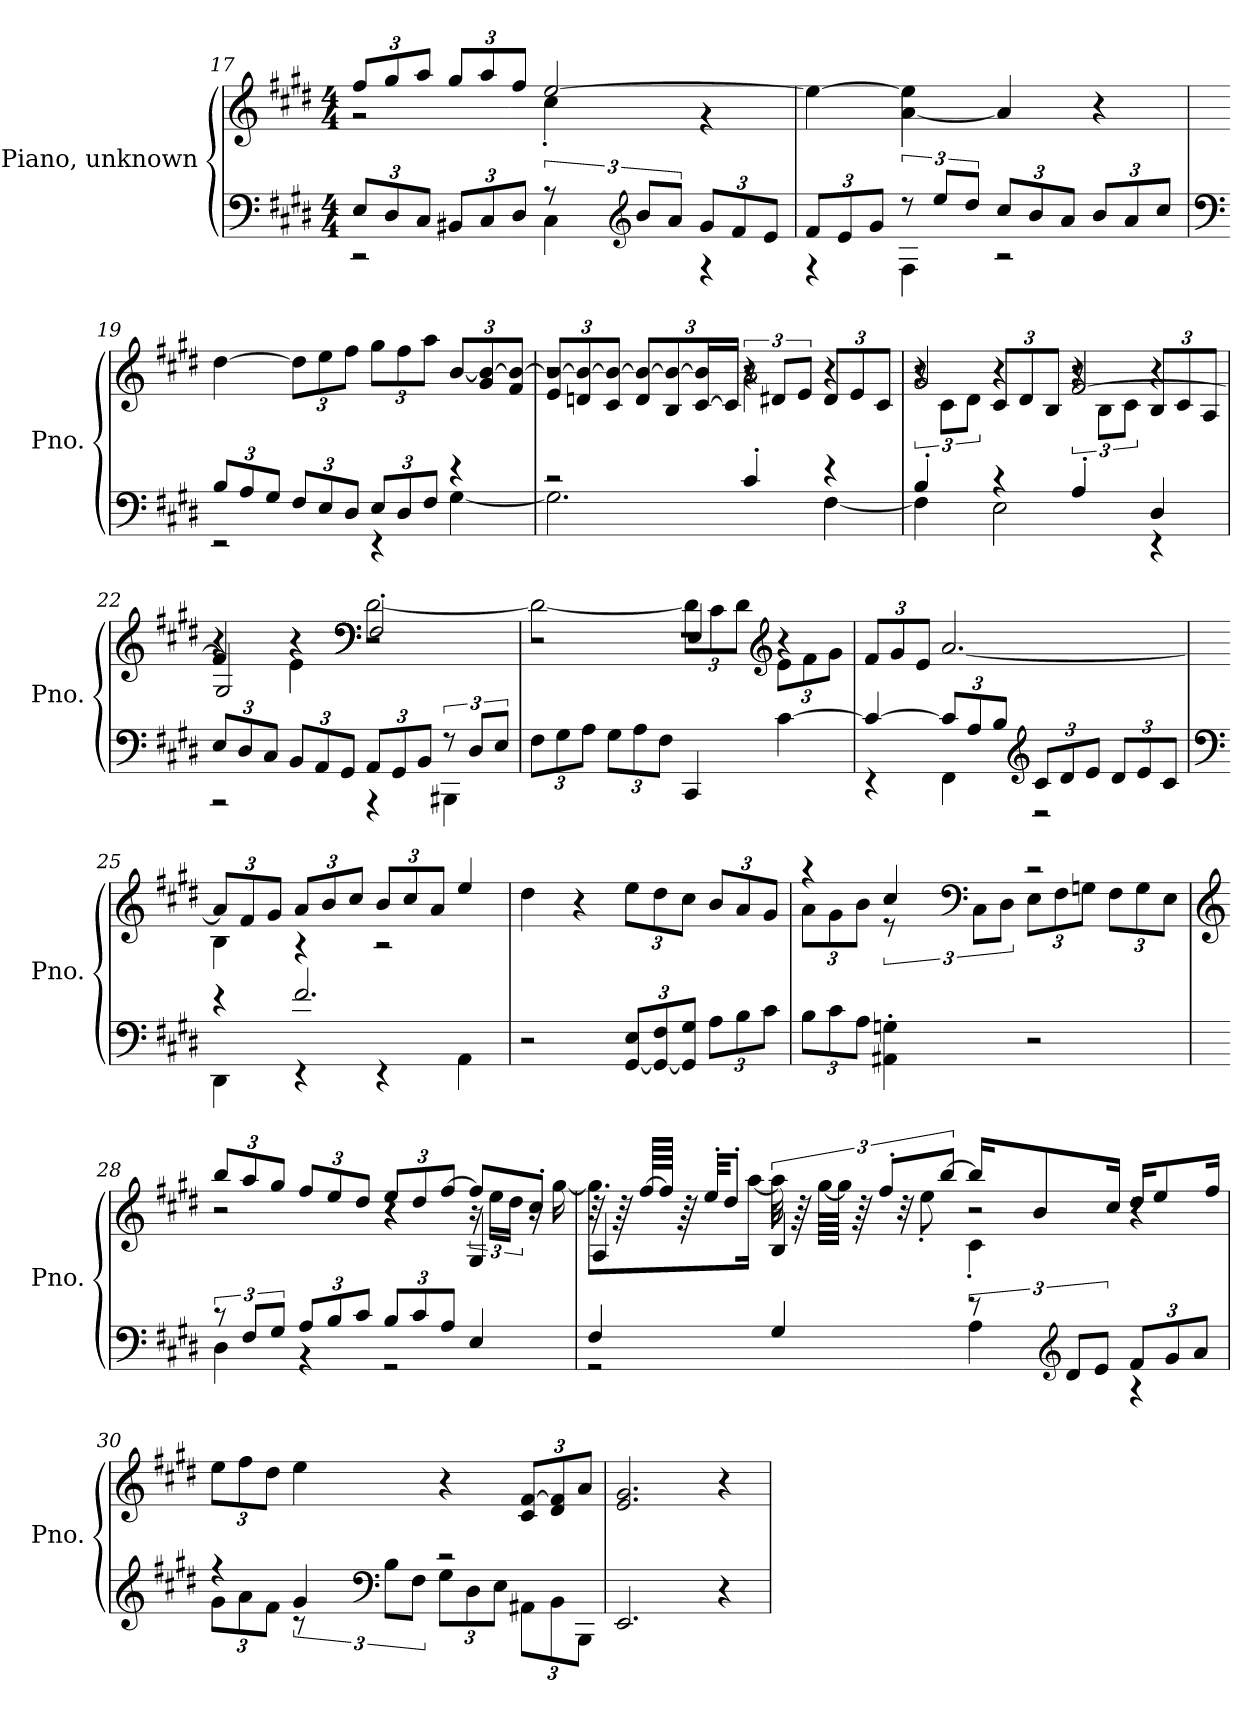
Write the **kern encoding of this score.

**kern	**kern
*part1	*part1
*staff2	*staff1
*I"Piano, unknown	*
*I'Pno.	*
*clefF4	*clefG2
*k[f#c#g#d#]	*k[f#c#g#d#]
*M4/4	*M4/4
*Xbrackettup	*Xbrackettup
=17	=17
*^	*^
12E/L	2r	12ff#/L	2r
12D#/	.	12gg#/	.
12C#/J	.	12aa/J	.
12BB#X/L	.	12gg#/L	.
12C#/	.	12aa/	.
12D#/J	.	12ff#/J	.
*brackettup	*	*	*
12r	4C#\	[2ee/	4cc#'\
*clefG2	*	*	*
12b/L	.	.	.
12a/J	.	.	.
*Xbrackettup	*	*	*
12g#/L	4r	.	4r
12f#/	.	.	.
12e/J	.	.	.
*	*	*v	*v
=18	=18	=18
12f#/L	4r	4ee\_
12e/	.	.
12g#/J	.	.
*brackettup	*	*
12r	4F#\	[4a\ 4ee\]
12ee/L	.	.
12dd#/J	.	.
*Xbrackettup	*	*
12cc#/L	2r	4a/]
12b/	.	.
12a/J	.	.
12b/L	.	4r
12a/	.	.
12cc#/J	.	.
!!LO:LB:g=z
=19	=19	=19
*clefF4	*	*
12B/L	2r	[4dd#\
12A/	.	.
12G#/J	.	.
12F#/L	.	12dd#\L]
12E/	.	12ee\
12D#/J	.	12ff#\J
12E/L	4r	12gg#\L
12D#/	.	12ff#\
12F#/J	.	12aa\J
4r	[4G#\	[12b/L
.	.	12g#/ 12b/_
.	.	12f#/ 12b/_J
=20	=20	=20
*	*	*^
*	*	*	*^
2r	2.G#\]	12e/ 12b/_L	2r	2r
.	.	12dn/ 12b/_	.	.
.	.	12c#/ 12b/_J	.	.
.	.	12d/ 12b/_L	.	.
.	.	12B/ 12b/_	.	.
.	.	[24c#/ 24b/]L	.	.
.	.	24c#/JJ]	.	.
*	*	*brackettup	*	*
4c#'/	.	12r	2a\	4r
.	.	12d#X/L	.	.
.	.	12e/J	.	.
*	*	*	*	*Xbrackettup
4r	[4F#\	4r	.	12d#/L
.	.	.	.	12e/
.	.	.	.	12c#/J
!!LO:LB:g=z	!!	!!
=21	=21	=21	=21	=21
*	*	*	*brackettup	*
4B'/	4F#\]	2g#/	12r	4r
.	.	.	12c#\L	.
.	.	.	12d#\J	.
*	*	*	*	*Xbrackettup
4r	2E\	.	4r	12c#/L
.	.	.	.	12d#/
.	.	.	.	12B/J
*	*	*	*brackettup	*
4A'/	.	[2f#/	12r	4r
.	.	.	12B\L	.
.	.	.	12c#\J	.
*	*	*	*	*Xbrackettup
4D#/	4r	.	4r	12B/L
.	.	.	.	12c#/
.	.	.	.	12A/J
=22	=22	=22	=22	=22
12E/L	2r	4f#/]	4r	2G#/
12D#/	.	.	.	.
12C#/J	.	.	.	.
12BB/L	.	4r	4e\	.
12AA/	.	.	.	.
12GG#/J	.	.	.	.
*	*	*clefF4	*	*
12AA/L	4r	2r	[2d#\	2F#'/
12GG#/	.	.	.	.
12BB/J	.	.	.	.
*brackettup	*	*	*	*
12r	4BBB#X\	.	.	.
12D#/L	.	.	.	.
12E/J	.	.	.	.
*v	*v	*	*	*
=23	=23	=23	=23
*Xbrackettup	*	*	*
12F#\L	1r	2d#\_	2r
12G#\	.	.	.
12A\J	.	.	.
12G#\L	.	.	.
12A\	.	.	.
12F#\J	.	.	.
4CC#/	.	12d#\L]	4E/
.	.	12c#\	.
.	.	12d#\J	.
*	*clefG2	*	*
[4c#\	.	12e\L	4r
.	.	12f#\	.
.	.	12g#\J	.
*	*v	*v	*v
!!LO:LB:g=z
=24	=24
*^	*
4c#/_	4r	12f#/L
.	.	12g#/
.	.	12e/J
12c#/L]	4FF#\	[2.a/
12A/	.	.
12B/J	.	.
*clefG2	*	*
12c#/L	2r	.
12d#/	.	.
12e/J	.	.
12d#/L	.	.
12e/	.	.
12c#/J	.	.
=25	=25	=25
*clefF4	*	*
*	*	*^
4r	4DD#\	12a/L]	4B\
.	.	12f#/	.
.	.	12g#/J	.
2.f#/	4r	12a/L	4r
.	.	12b/	.
.	.	12cc#/J	.
.	4r	12b/L	2r
.	.	12cc#/	.
.	.	12a/J	.
.	4AA\	4ee/	.
*v	*v	*	*
*	*v	*v
=26	=26
2r	4dd#\
.	4r
[12GG#/ 12E/L	12ee\L
12GG#/_ 12F#/	12dd#\
12GG#/] 12G#/J	12cc#\J
12A\L	12b/L
12B\	12a/
12c#\J	12g#/J
!!LO:LB:g=z
=27	=27
*	*^
12B\L	4r	12a\L
12c#\	.	12g#\
12A\J	.	12b\J
*	*	*brackettup
4AA#X\' 4Gn\'	4cc#/	12r
*	*clefF4	*
.	.	12C#\L
.	.	12D#\J
*	*	*Xbrackettup
2r	2r	12E\L
.	.	12F#\
.	.	12Gn\J
.	.	12F#\L
.	.	12G\
.	.	12E\J
*	*v	*v
=28	=28
*	*clefG2
*brackettup	*
*^	*^
*	*	*	*^
12r	4D#\	12bb/L	2r	2r
12F#/L	.	12aa/	.	.
12G#/J	.	12gg#/J	.	.
*Xbrackettup	*	*	*	*
12A/L	4r	12ff#/L	.	.
12B/	.	12ee/	.	.
12c#/J	.	12dd#/J	.	.
12B/L	2r	12ee/L	4r	4r
12c#/	.	12dd#/	.	.
12A/J	.	[12ff#/J	.	.
*	*	*	*brackettup	*
4E/	.	8ff#/L]	24r	4G#/
.	.	.	24ee\LL	.
.	.	.	24dd#\JJ	.
.	.	8cc#'/J	16r	.
.	.	.	[16gg#\	.
!!LO:LB:g=z	!!	!!
=29	=29	=29	=29	=29
4F#/	2r	32r	8.gg#\L]	4A/
.	.	64r	.	.
.	.	[64ff#/LLLL	.	.
.	.	64ff#/JJJJ]	.	.
.	.	64r	.	.
.	.	32ee'/KKL	.	.
.	.	8dd#'/J	.	.
.	.	.	[16aa\Jk	.
4G#/	.	12r	32aa\]	4B/
.	.	.	64r	.
.	.	.	[64gg#\LLLL	.
.	.	.	64gg#\JJJJ]	.
.	.	.	64r	.
.	.	12ff#'/L	.	.
.	.	.	32r	.
.	.	.	8ee'\	.
.	.	[12bb/J	.	.
*brackettup	*	*	*	*
12r	4A\	16bb/KL]	4c#'\	2r
.	.	8b/	.	.
*clefG2	*	*	*	*
12d#/L	.	.	.	.
12e/J	.	.	.	.
.	.	16cc#/Jk	.	.
*Xbrackettup	*	*	*	*
12f#/L	4r	16dd#/KL	4r	.
.	.	8ee/	.	.
12g#/	.	.	.	.
12a/J	.	.	.	.
.	.	16ff#/Jk	.	.
*	*	*v	*v	*v
!!LO:PB:g=z
=30	=30	=30
*	*	*Xbrackettup
4r	12g#\L	12ee\L
.	12a\	12ff#\
.	12f#\J	12dd#\J
*	*brackettup	*
4g#/	12r	4ee\
*clefF4	*	*
.	12B\L	.
.	12F#\J	.
*	*Xbrackettup	*
2r	12G#\L	4r
.	12D#\	.
.	12E\J	.
.	12AA#X\L	12c#/ [12f#/L
.	12BB\	12d#/ 12f#/]
.	12BBB\J	12a/J
*v	*v	*
=31	=31
2.EE/	2.e/ 2.g#/
4r	4r
=	=
*-	*-
